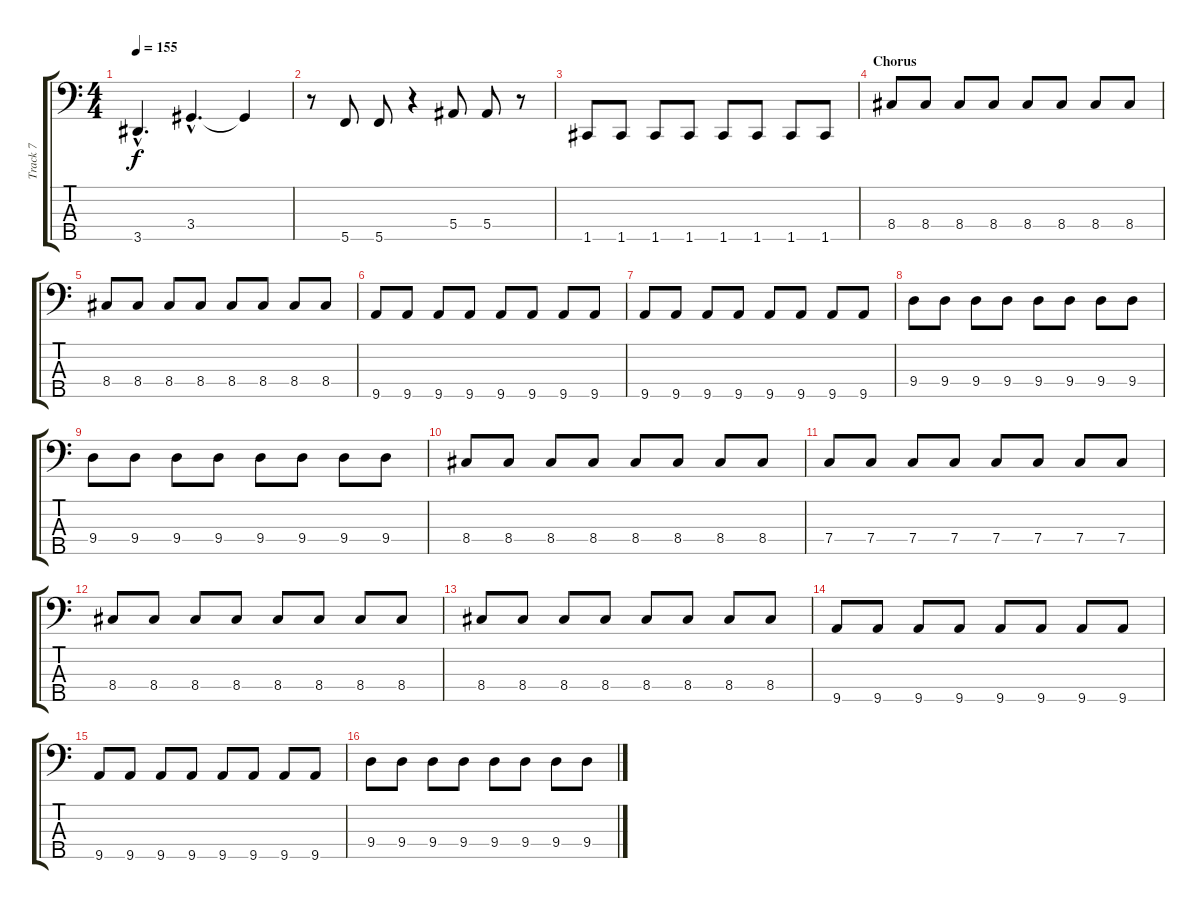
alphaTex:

\track ("Track 7" "Track 7") {instrument electricbasspick}
\staff {score tabs}
\tuning (Ab2 Eb2 Bb1 F1 C1) {hide}
\ts (4 4)
\tempo 155
\clef f4
\ks c
3.5{hac}.4{d dy f} 3.4{hac}.4{d} 3.4{t}.4 |
r.8 5.5.8 5.5.8 r.4 5.4.8 5.4.8 r.8 |
1.5.8 1.5.8 1.5.8 1.5.8 1.5.8 1.5.8 1.5.8 1.5.8 |
\section ("" "Chorus")
8.4.8 8.4.8 8.4.8 8.4.8 8.4.8 8.4.8 8.4.8 8.4.8 |
8.4.8 8.4.8 8.4.8 8.4.8 8.4.8 8.4.8 8.4.8 8.4.8 |
9.5.8 9.5.8 9.5.8 9.5.8 9.5.8 9.5.8 9.5.8 9.5.8 |
9.5.8 9.5.8 9.5.8 9.5.8 9.5.8 9.5.8 9.5.8 9.5.8 |
9.4.8 9.4.8 9.4.8 9.4.8 9.4.8 9.4.8 9.4.8 9.4.8 |
9.4.8 9.4.8 9.4.8 9.4.8 9.4.8 9.4.8 9.4.8 9.4.8 |
8.4.8 8.4.8 8.4.8 8.4.8 8.4.8 8.4.8 8.4.8 8.4.8 |
7.4.8 7.4.8 7.4.8 7.4.8 7.4.8 7.4.8 7.4.8 7.4.8 |
8.4.8 8.4.8 8.4.8 8.4.8 8.4.8 8.4.8 8.4.8 8.4.8 |
8.4.8 8.4.8 8.4.8 8.4.8 8.4.8 8.4.8 8.4.8 8.4.8 |
9.5.8 9.5.8 9.5.8 9.5.8 9.5.8 9.5.8 9.5.8 9.5.8 |
9.5.8 9.5.8 9.5.8 9.5.8 9.5.8 9.5.8 9.5.8 9.5.8 |
9.4.8 9.4.8 9.4.8 9.4.8 9.4.8 9.4.8 9.4.8 9.4.8
